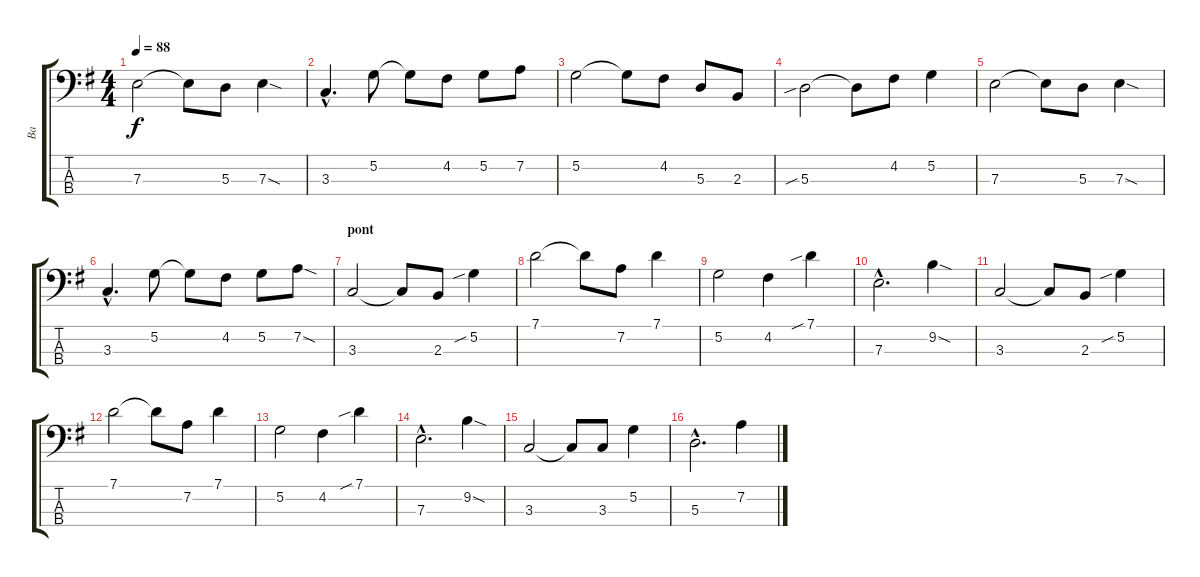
\track ("Ba" "Ba") {instrument fretlessbass}
\staff {score tabs}
\tuning (G2 D2 A1 E1) {hide}
\ts (4 4)
\tempo 88
\clef f4
\ks g
7.3.2{dy f} 7.3{t}.8 5.3.8 7.3{sod}.4 |
3.3{hac}.4{d} 5.2.8 5.2{t}.8 4.2.8 5.2.8 7.2.8 |
5.2.2 5.2{t}.8 4.2.8 5.3.8 2.3.8 |
5.3{sib}.2 5.3{t}.8 4.2.8 5.2.4 |
7.3.2 7.3{t}.8 5.3.8 7.3{sod}.4 |
3.3{hac}.4{d} 5.2.8 5.2{t}.8 4.2.8 5.2.8 7.2{sod}.8 |
\section ("" "pont")
3.3.2 3.3{t}.8 2.3.8 5.2{sib}.4 |
7.1.2 7.1{t}.8 7.2.8 7.1.4 |
5.2.2 4.2.4 7.1{sib}.4 |
7.3{hac}.2{d} 9.2{sod}.4 |
3.3.2 3.3{t}.8 2.3.8 5.2{sib}.4 |
7.1.2 7.1{t}.8 7.2.8 7.1.4 |
5.2.2 4.2.4 7.1{sib}.4 |
7.3{hac}.2{d} 9.2{sod}.4 |
3.3.2 3.3{t}.8 3.3.8 5.2.4 |
5.3{hac}.2{d} 7.2.4
